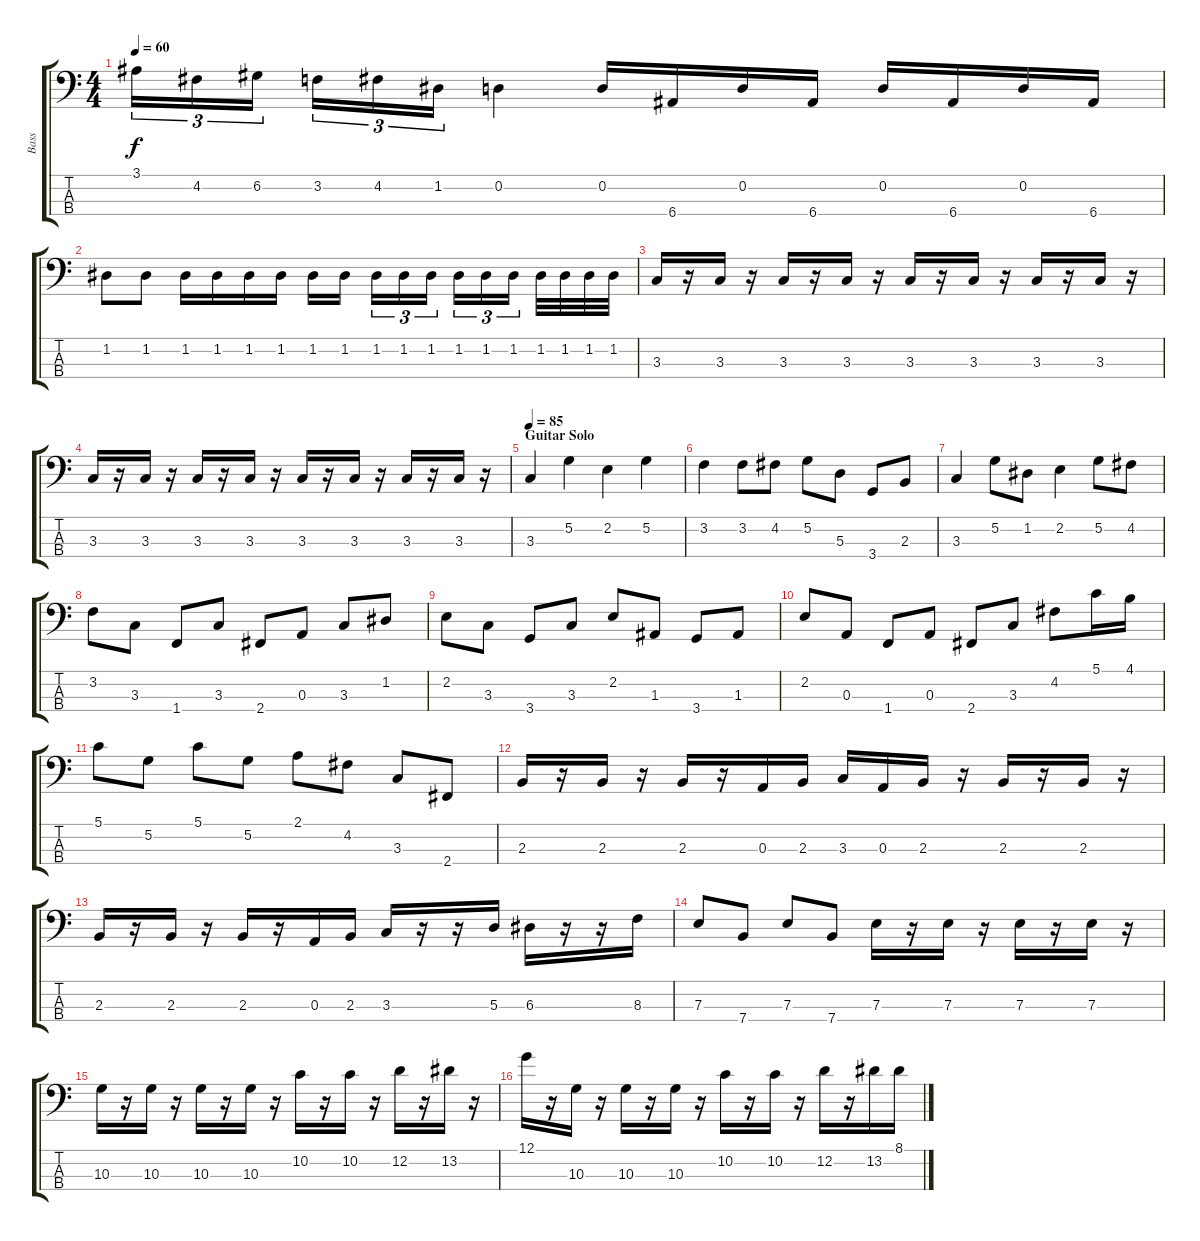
\track ("Bass" "Bass") {instrument electricbassfinger}
\staff {score tabs}
\tuning (G2 D2 A1 E1) {hide}
\ts (4 4)
\tempo 60
\clef f4
\ks c
3.1.16{tu (3 2) dy f} 4.2.16{tu (3 2)} 6.2.16{tu (3 2)} 3.2.16{tu (3 2)} 4.2.16{tu (3 2)} 1.2.16{tu (3 2)} 0.2.4 0.2.16 6.4.16 0.2.16 6.4.16 0.2.16 6.4.16 0.2.16 6.4.16 |
1.2.8 1.2.8 1.2.16 1.2.16 1.2.16 1.2.16 1.2.16 1.2.16 1.2.16{tu (3 2)} 1.2.16{tu (3 2)} 1.2.16{tu (3 2)} 1.2.16{tu (3 2)} 1.2.16{tu (3 2)} 1.2.16{tu (3 2)} 1.2.32 1.2.32 1.2.32 1.2.32 |
3.3.16 r.16 3.3.16 r.16 3.3.16 r.16 3.3.16 r.16 3.3.16 r.16 3.3.16 r.16 3.3.16 r.16 3.3.16 r.16 |
3.3.16 r.16 3.3.16 r.16 3.3.16 r.16 3.3.16 r.16 3.3.16 r.16 3.3.16 r.16 3.3.16 r.16 3.3.16 r.16 |
\section ("" "Guitar Solo")
\tempo 85
3.3.4{instrument fretlessbass} 5.2.4 2.2.4 5.2.4 |
3.2.4 3.2.8 4.2.8 5.2.8 5.3.8 3.4.8 2.3.8 |
3.3.4 5.2.8 1.2.8 2.2.4 5.2.8 4.2.8 |
3.2.8 3.3.8 1.4.8 3.3.8 2.4.8 0.3.8 3.3.8 1.2.8 |
2.2.8 3.3.8 3.4.8 3.3.8 2.2.8 1.3.8 3.4.8 1.3.8 |
2.2.8 0.3.8 1.4.8 0.3.8 2.4.8 3.3.8 4.2.8 5.1.16 4.1.16 |
5.1.8 5.2.8 5.1.8 5.2.8 2.1.8 4.2.8 3.3.8 2.4.8 |
2.3.16 r.16 2.3.16 r.16 2.3.16 r.16 0.3.16 2.3.16 3.3.16 0.3.16 2.3.16 r.16 2.3.16 r.16 2.3.16 r.16 |
2.3.16 r.16 2.3.16 r.16 2.3.16 r.16 0.3.16 2.3.16 3.3.16 r.16 r.16 5.3.16 6.3.16 r.16 r.16 8.3.16 |
7.3.8 7.4.8 7.3.8 7.4.8 7.3.16 r.16 7.3.16 r.16 7.3.16 r.16 7.3.16 r.16 |
10.3.16 r.16 10.3.16 r.16 10.3.16 r.16 10.3.16 r.16 10.2.16 r.16 10.2.16 r.16 12.2.16 r.16 13.2.16 r.16 |
12.1.16 r.16 10.3.16 r.16 10.3.16 r.16 10.3.16 r.16 10.2.16 r.16 10.2.16 r.16 12.2.16 r.16 13.2.16 8.1.16
